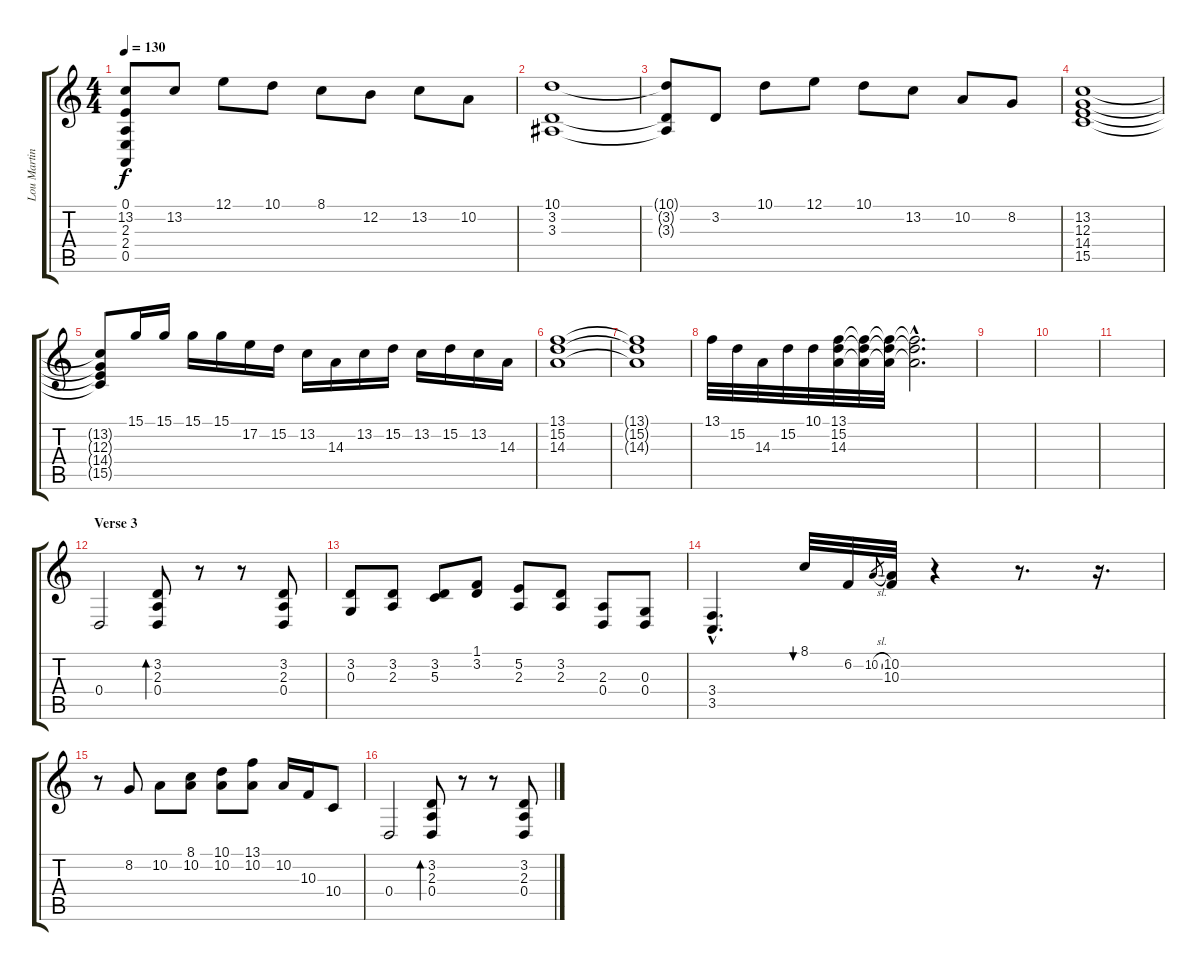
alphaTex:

\track ("Lou Martin Piano" "Lou Martin") {instrument brightacousticpiano}
\staff {score tabs}
\tuning (E4 B3 G3 D3 A2 E2) {hide}
\ts (4 4)
\tempo 130
\clef g2
\ks c
(0.1{t} 13.2{t} 2.3{t} 2.4{t} 0.5{t}).8{dy f} 13.2.8 12.1.8 10.1.8 8.1.8 12.2.8 13.2.8 10.2.8 |
(10.1 3.2 3.3).1 |
(10.1{t} 3.2{t} 3.3{t}).8 3.2.8 10.1.8 12.1.8 10.1.8 13.2.8 10.2.8 8.2.8 |
(13.2 12.3 14.4 15.5).1 |
(13.2{t} 12.3{t} 14.4{t} 15.5{t}).8 15.1.16 15.1.16 15.1.16 15.1.16 17.2.16 15.2.16 13.2.16 14.3.16 13.2.16 15.2.16 13.2.16 15.2.16 13.2.16 14.3.16 |
(13.1 15.2 14.3).1 |
(13.1{t} 15.2{t} 14.3{t}).1 |
13.1.32 15.2.32 14.3.32 15.2.32 10.1.32 (13.1 15.2 14.3).32 (13.1{t} 15.2{t} 14.3{t}).32 (13.1{t} 15.2{t} 14.3{t}).32 (13.1{hac t} 15.2{hac t} 14.3{hac t}).2{d} |
|
|
|
\section ("" "Verse 3")
0.4.2 (3.2 2.3 0.4).8{bd 240} r.8 r.8 (3.2 2.3 0.4).8 |
(3.2 0.3).8 (3.2 2.3).8 (3.2 5.3).8 (1.1 3.2).8 (5.2 2.3).8 (3.2 2.3).8 (2.3 0.4).8 (0.3 0.4).8 |
(3.4{hac} 3.5{hac}).4{d} 8.1.32{bu 240} 6.2.32 10.2{sl}.8{gr} (10.2 10.3).32 r.4 r.8{d} r.16{d} |
r.8 8.2.8 10.2.8 (8.1 10.2).8 (10.1 10.2).8 (13.1 10.2).8 10.2.16 10.3.16 10.4.8 |
0.4.2 (3.2 2.3 0.4).8{bd 240} r.8 r.8 (3.2 2.3 0.4).8
